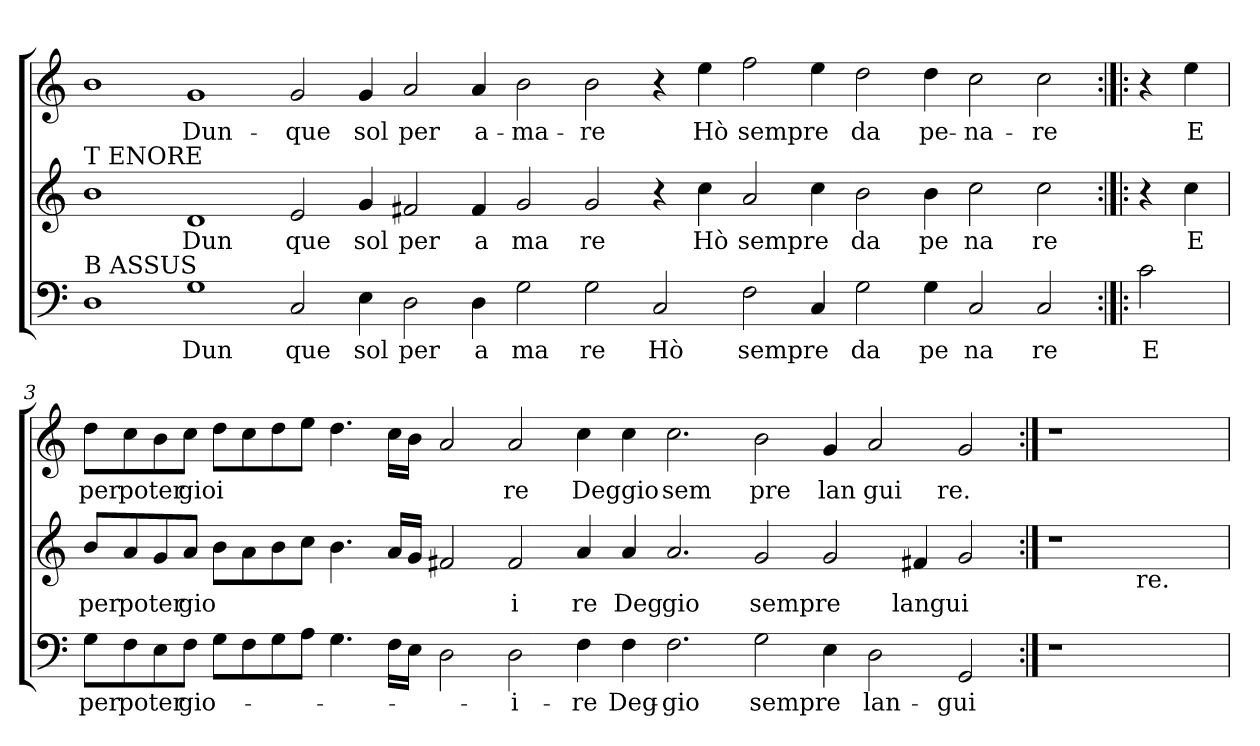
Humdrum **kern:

**kern	**text	**kern	**text	**kern	**text
*part3	*part3	*part2	*part2	*part1	*part1
*staff3	*staff3	*staff2	*staff2	*staff1	*staff1
*clefF4	*	*clefG2	*	*clefG2	*
*k[]	*	*k[]	*	*k[]	*
*C:	*	*C:	*	*C:	*
=1	=1	=1	=1	=1	=1
!	!	!LO:TX:a:t=T ENORE	!	!	!
!LO:TX:a:t=B ASSUS	!	!	!	!	!
1D	.	1b	.	1b	.
!	!LO:LY:b	!	!LO:LY:b	!	!LO:LY:b
1G	Dun	1d	Dun	1g	Dun-
!	!LO:LY:b	!	!LO:LY:b	!	!LO:LY:b
2C/	que	2e/	que	2g/	-que
!	!LO:LY:b	!	!LO:LY:b	!	!LO:LY:b
4E\	sol	4g/	sol	4g/	sol
!	!LO:LY:b	!	!LO:LY:b	!	!LO:LY:b
2D\	per	2f#X/	per	2a/	per
!	!LO:LY:b	!	!LO:LY:b	!	!LO:LY:b
4D\	a	4f#/	a	4a/	a-
!	!LO:LY:b	!	!LO:LY:b	!	!LO:LY:b
2G\	ma	2g/	ma	2b\	-ma-
!	!LO:LY:b	!	!LO:LY:b	!	!LO:LY:b
2G\	re	2g/	re	2b\	-re
!	!LO:LY:b	!	!	!	!
2C/	Hò	4r	.	4r	.
!	!	!	!LO:LY:b	!	!LO:LY:b
.	.	4cc\	Hò	4ee\	Hò
!	!LO:LY:b	!	!LO:LY:b	!	!LO:LY:b
2F\	sempre	2a/	sempre	2ff\	sempre
4C/	.	4cc\	.	4ee\	.
!	!LO:LY:b	!	!LO:LY:b	!	!LO:LY:b
2G\	da	2b\	da	2dd\	da
!	!LO:LY:b	!	!LO:LY:b	!	!LO:LY:b
4G\	pe	4b\	pe	4dd\	pe-
!	!LO:LY:b	!	!LO:LY:b	!	!LO:LY:b
2C/	na	2cc\	na	2cc\	-na-
!	!LO:LY:b	!	!LO:LY:b	!	!LO:LY:b
2C/	re	2cc\	re	2cc\	-re
=2:|!|:	=2:|!|:	=2:|!|:	=2:|!|:	=2:|!|:	=2:|!|:
!	!LO:LY:b	!	!	!	!
2c\	E	4r	.	4r	.
!	!	!	!LO:LY:b	!	!LO:LY:b
.	.	4cc\	E	4ee\	E
!!LO:LB:g=z
=3	=3	=3	=3	=3	=3
!	!LO:LY:b	!	!LO:LY:b	!	!LO:LY:b
8G\L	per	8b/L	per	8dd\L	per
!	!LO:LY:b	!	!LO:LY:b	!	!LO:LY:b
8F\	poter	8a/	poter	8cc\	poter
8E\	.	8g/	.	8b\	.
!	!LO:LY:b	!	!LO:LY:b	!	!LO:LY:b
8F\J	gio-	8a/J	gio	8cc\J	gioi
8G\L	.	8b\L	.	8dd\L	.
8F\	.	8a\	.	8cc\	.
8G\	.	8b\	.	8dd\	.
8A\J	.	8cc\J	.	8ee\J	.
4.G\	.	4.b\	.	4.dd\	.
16F\LL	.	16a/LL	.	16cc\LL	.
16E\JJ	.	16g/JJ	.	16b\JJ	.
2D\	.	2f#X/	.	2a/	.
!	!LO:LY:b	!	!LO:LY:b	!	!LO:LY:b
2D\	-i-	2f#/	i	2a/	re
!	!LO:LY:b	!	!LO:LY:b	!	!LO:LY:b
4F\	-re	4a/	re	4cc\	Deggio
!	!LO:LY:b	!	!LO:LY:b	!	!
4F\	Deg-	4a/	Deg	4cc\	.
!	!LO:LY:b	!	!LO:LY:b	!	!LO:LY:b
2.F\	-gio	2.a/	gio	2.cc\	sem
!	!LO:LY:b	!	!LO:LY:b	!	!LO:LY:b
2G\	sempre	2g/	sempre	2b\	pre
!	!	!	!	!	!LO:LY:b
4E\	.	2g/	.	4g/	lan
!	!LO:LY:b	!	!	!	!LO:LY:b
2D\	lan-	.	.	2a/	gui
!	!	!	!LO:LY:b	!	!
.	.	4f#X/	langui	.	.
!	!LO:LY:b	!	!	!	!LO:LY:b
2GG/	-gui-	2g/	.	2g/	re.
=4:|!	=4:|!	=4:|!	=4:|!	=4:|!	=4:|!
*	*	*^	*	*	*
1r	.	1r	4ryy	.	1r	.
.	.	.	8ryy	.	.	.
.	.	.	32ryy	.	.	.
!	!	!	!LO:TX:b:t=re.	!	!	!
.	.	.	2ryy	.	.	.
.	.	.	16.ryy	.	.	.
*	*	*v	*v	*	*	*
=	=	=	=	=	=
*-	*-	*-	*-	*-	*-
